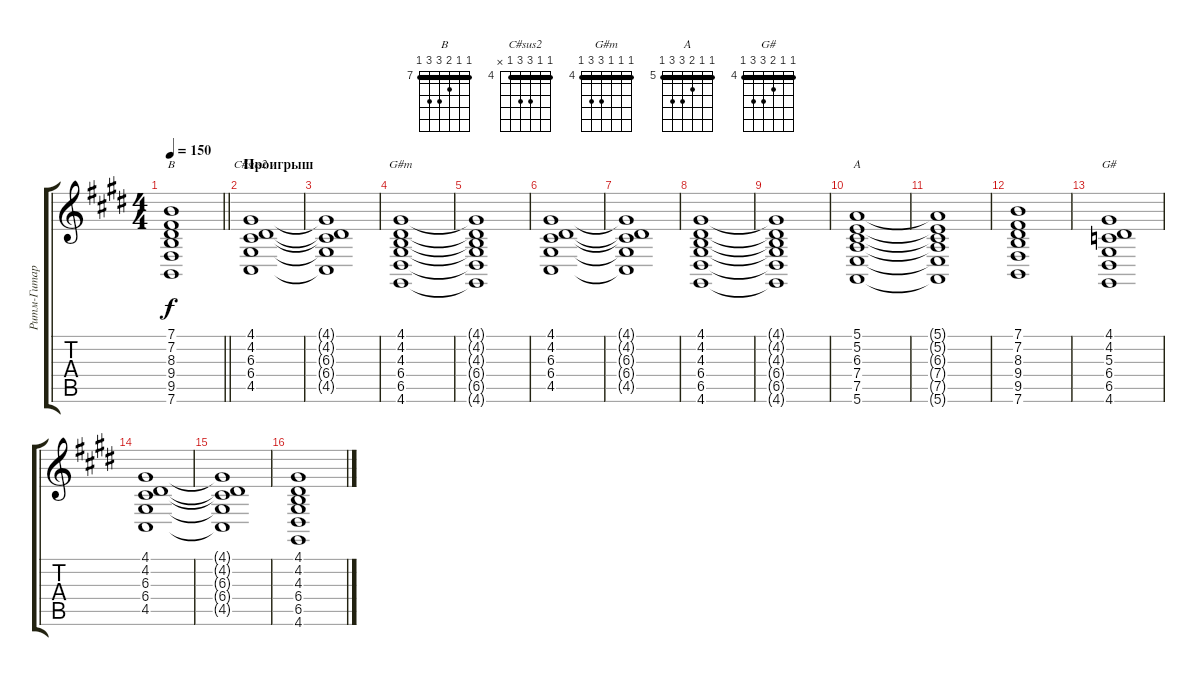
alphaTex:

\track ("Ритм-Гитара" "Ритм-Гитар") {instrument orchestralharp}
\staff {score tabs}
\tuning (E4 B3 G3 D3 A2 E2) {hide}
\chord ("B" 7 7 8 9 9 7) {firstfret 7 barre 7}
\chord ("C#sus2" 4 4 6 6 4 x) {firstfret 4 barre 4}
\chord ("G#m" 4 4 4 6 6 4) {firstfret 4 barre 4}
\chord ("A" 5 5 6 7 7 5) {firstfret 5 barre 5}
\chord ("G#" 4 4 5 6 6 4) {firstfret 4 barre 4}
\ts (4 4)
\tempo 150
\clef g2
\barLineRight lightlight
\ks c#minor
(7.1 7.2 8.3 9.4 9.5 7.6).1{ch "B" dy f} |
\section ("" "Проигрыш")
(4.1 4.2 6.3 6.4 4.5).1{ch "C#sus2"} |
(4.1{t} 4.2{t} 6.3{t} 6.4{t} 4.5{t}).1 |
(4.1 4.2 4.3 6.4 6.5 4.6).1{ch "G#m"} |
(4.1{t} 4.2{t} 4.3{t} 6.4{t} 6.5{t} 4.6{t}).1 |
(4.1 4.2 6.3 6.4 4.5).1 |
(4.1{t} 4.2{t} 6.3{t} 6.4{t} 4.5{t}).1 |
(4.1 4.2 4.3 6.4 6.5 4.6).1 |
(4.1{t} 4.2{t} 4.3{t} 6.4{t} 6.5{t} 4.6{t}).1 |
(5.1 5.2 6.3 7.4 7.5 5.6).1{ch "A"} |
(5.1{t} 5.2{t} 6.3{t} 7.4{t} 7.5{t} 5.6{t}).1 |
(7.1 7.2 8.3 9.4 9.5 7.6).1 |
(4.1 4.2 5.3 6.4 6.5 4.6).1{ch "G#"} |
(4.1 4.2 6.3 6.4 4.5).1 |
(4.1{t} 4.2{t} 6.3{t} 6.4{t} 4.5{t}).1 |
(4.1 4.2 4.3 6.4 6.5 4.6).1
